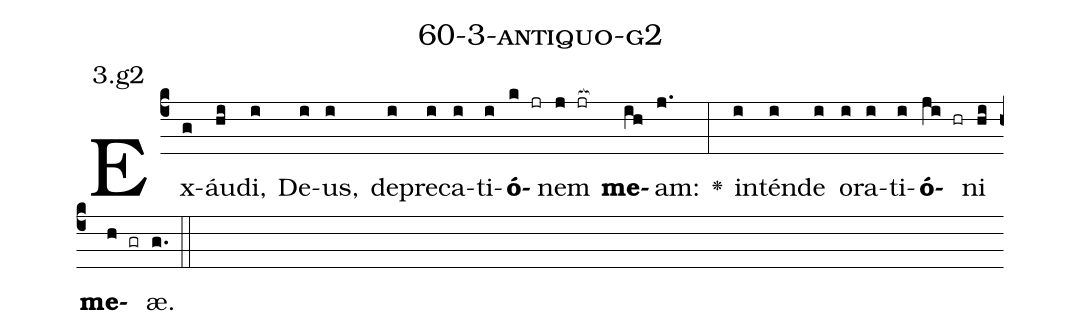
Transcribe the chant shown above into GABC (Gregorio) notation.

name: 60-3-antiquo-g2;
annotation: 3.g2;
%%
(c4)Ex(g)áu(hi)di,(i) De(i)us,(i) de(i)pre(i)ca(i)ti(i)<b>ó</b>(k jr)nem(j jr[ocb:1{]) <b>me</b>(ih[ocb:0}])am:(j.) <v>\greheightstar</v>(:) in(i)tén(i)de(i) o(i)ra(i)ti(i)<b>ó</b>(ji hr)ni(hi) <b>me</b>(h gr)æ.(g.) (::)


%E(i) u(i) o(ji) u(hi) a(h) e.(g.) (::)
